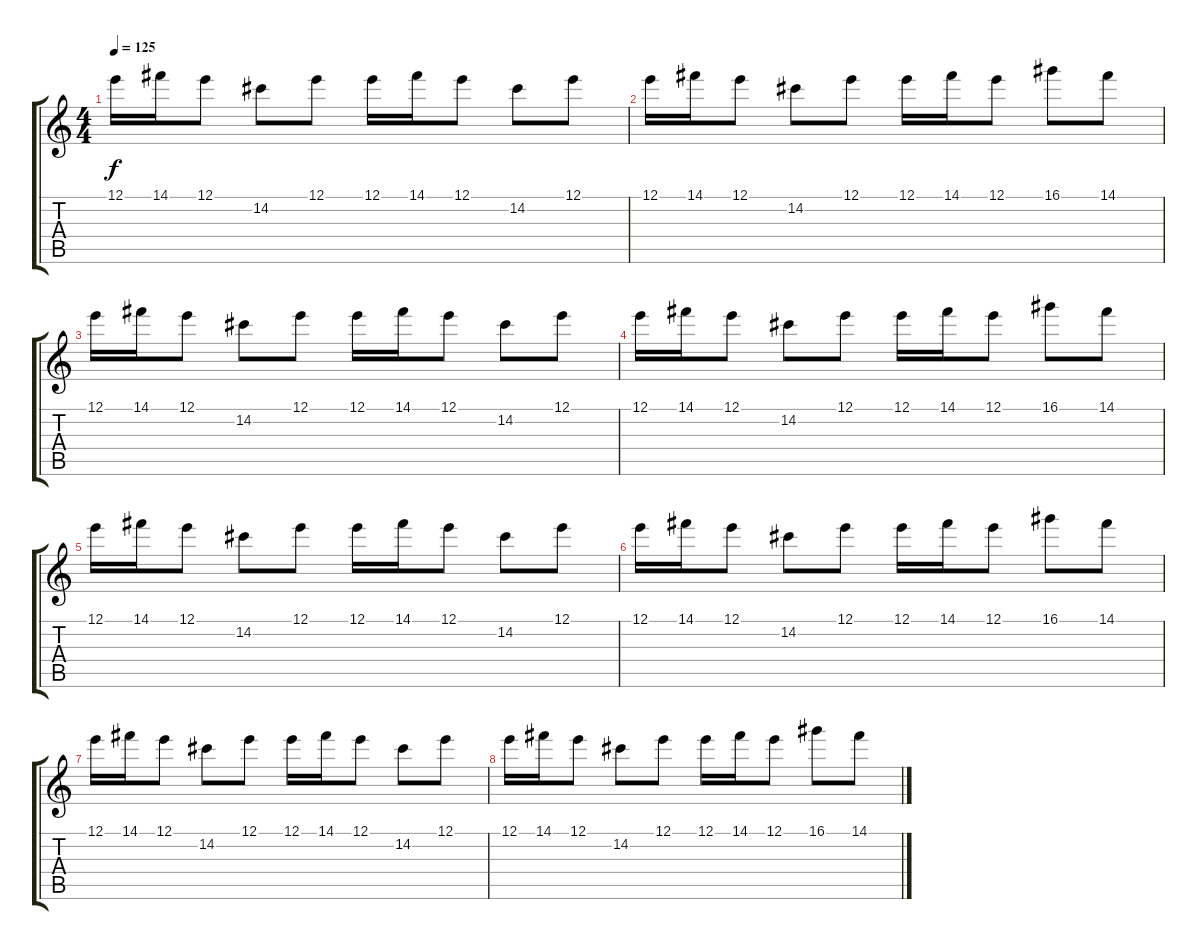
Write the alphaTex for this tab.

\track "" {instrument overdrivenguitar}
\staff {score tabs}
\tuning (E4 B3 G3 D3 A2 E2) {hide}
\ts (4 4)
\tempo 125
\clef g2
\ks c
12.1.16{dy f} 14.1.16 12.1.8 14.2.8 12.1.8 12.1.16 14.1.16 12.1.8 14.2.8 12.1.8 |
12.1.16 14.1.16 12.1.8 14.2.8 12.1.8 12.1.16 14.1.16 12.1.8 16.1.8 14.1.8 |
12.1.16 14.1.16 12.1.8 14.2.8 12.1.8 12.1.16 14.1.16 12.1.8 14.2.8 12.1.8 |
12.1.16 14.1.16 12.1.8 14.2.8 12.1.8 12.1.16 14.1.16 12.1.8 16.1.8 14.1.8 |
12.1.16 14.1.16 12.1.8 14.2.8 12.1.8 12.1.16 14.1.16 12.1.8 14.2.8 12.1.8 |
12.1.16 14.1.16 12.1.8 14.2.8 12.1.8 12.1.16 14.1.16 12.1.8 16.1.8 14.1.8 |
12.1.16 14.1.16 12.1.8 14.2.8 12.1.8 12.1.16 14.1.16 12.1.8 14.2.8 12.1.8 |
12.1.16 14.1.16 12.1.8 14.2.8 12.1.8 12.1.16 14.1.16 12.1.8 16.1.8 14.1.8
